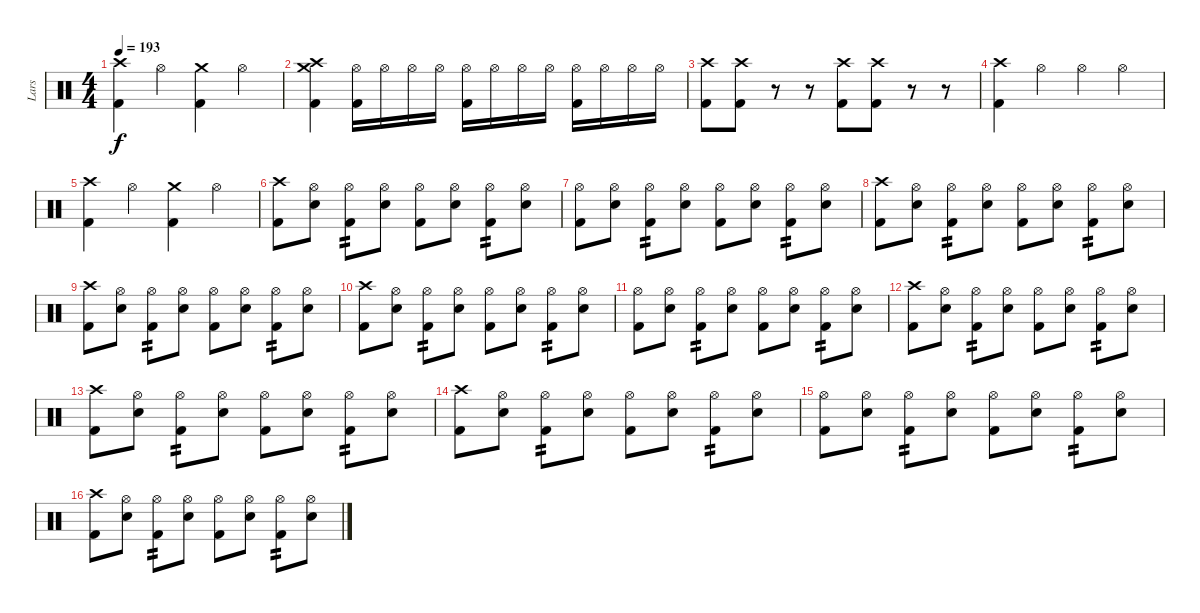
\track ("Lars" "Lars") {instrument percussion}
\staff {score}
\articulation defaults
\ts (4 4)
\tempo 193
\clef neutral
\ks c
("Crash high (hit)" "Kick (hit) 2").4{dy f} "Hi-Hat (open)".4 ("Crash medium (hit)" "Kick (hit) 2").4 "Hi-Hat (open)".4 |
("Crash high (hit)" "Crash medium (hit)" "Kick (hit) 2").4 ("Hi-Hat (open)" "Kick (hit) 2").16 "Hi-Hat (open)".16 "Hi-Hat (open)".16 "Hi-Hat (open)".16 ("Hi-Hat (open)" "Kick (hit) 2").16 "Hi-Hat (open)".16 "Hi-Hat (open)".16 "Hi-Hat (open)".16 ("Hi-Hat (open)" "Kick (hit) 2").16 "Hi-Hat (open)".16 "Hi-Hat (open)".16 "Hi-Hat (open)".16 |
("Crash high (hit)" "Kick (hit) 2").8 ("Crash high (hit)" "Kick (hit) 2").8 r.8 r.8 ("Crash high (hit)" "Kick (hit) 2").8 ("Crash high (hit)" "Kick (hit) 2").8 r.8 r.8 |
("Crash high (hit)" "Kick (hit) 2").4 "Hi-Hat (open)".4 "Hi-Hat (open)".4 "Hi-Hat (open)".4 |
("Crash high (hit)" "Kick (hit) 2").4 "Hi-Hat (open)".4 ("Crash medium (hit)" "Kick (hit) 2").4 "Hi-Hat (open)".4 |
("Crash high (hit)" "Kick (hit) 2").8 ("Hi-Hat (open)" "Electric Snare (hit)").8 ("Hi-Hat (open)" "Kick (hit) 2").8{tp 2} ("Hi-Hat (open)" "Electric Snare (hit)").8 ("Hi-Hat (open)" "Kick (hit) 2").8 ("Hi-Hat (open)" "Electric Snare (hit)").8 ("Hi-Hat (open)" "Kick (hit) 2").8{tp 2} ("Hi-Hat (open)" "Electric Snare (hit)").8 |
("Hi-Hat (open)" "Kick (hit) 2").8 ("Hi-Hat (open)" "Electric Snare (hit)").8 ("Hi-Hat (open)" "Kick (hit) 2").8{tp 2} ("Hi-Hat (open)" "Electric Snare (hit)").8 ("Hi-Hat (open)" "Kick (hit) 2").8 ("Hi-Hat (open)" "Electric Snare (hit)").8 ("Hi-Hat (open)" "Kick (hit) 2").8{tp 2} ("Hi-Hat (open)" "Electric Snare (hit)").8 |
("Crash high (hit)" "Kick (hit) 2").8 ("Hi-Hat (open)" "Electric Snare (hit)").8 ("Hi-Hat (open)" "Kick (hit) 2").8{tp 2} ("Hi-Hat (open)" "Electric Snare (hit)").8 ("Hi-Hat (open)" "Kick (hit) 2").8 ("Hi-Hat (open)" "Electric Snare (hit)").8 ("Hi-Hat (open)" "Kick (hit) 2").8{tp 2} ("Hi-Hat (open)" "Electric Snare (hit)").8 |
("Crash high (hit)" "Kick (hit) 2").8 ("Hi-Hat (open)" "Electric Snare (hit)").8 ("Hi-Hat (open)" "Kick (hit) 2").8{tp 2} ("Hi-Hat (open)" "Electric Snare (hit)").8 ("Hi-Hat (open)" "Kick (hit) 2").8 ("Hi-Hat (open)" "Electric Snare (hit)").8 ("Hi-Hat (open)" "Kick (hit) 2").8{tp 2} ("Hi-Hat (open)" "Electric Snare (hit)").8 |
("Crash high (hit)" "Kick (hit) 2").8 ("Hi-Hat (open)" "Electric Snare (hit)").8 ("Hi-Hat (open)" "Kick (hit) 2").8{tp 2} ("Hi-Hat (open)" "Electric Snare (hit)").8 ("Hi-Hat (open)" "Kick (hit) 2").8 ("Hi-Hat (open)" "Electric Snare (hit)").8 ("Hi-Hat (open)" "Kick (hit) 2").8{tp 2} ("Hi-Hat (open)" "Electric Snare (hit)").8 |
("Hi-Hat (open)" "Kick (hit) 2").8 ("Hi-Hat (open)" "Electric Snare (hit)").8 ("Hi-Hat (open)" "Kick (hit) 2").8{tp 2} ("Hi-Hat (open)" "Electric Snare (hit)").8 ("Hi-Hat (open)" "Kick (hit) 2").8 ("Hi-Hat (open)" "Electric Snare (hit)").8 ("Hi-Hat (open)" "Kick (hit) 2").8{tp 2} ("Hi-Hat (open)" "Electric Snare (hit)").8 |
("Crash high (hit)" "Kick (hit) 2").8 ("Hi-Hat (open)" "Electric Snare (hit)").8 ("Hi-Hat (open)" "Kick (hit) 2").8{tp 2} ("Hi-Hat (open)" "Electric Snare (hit)").8 ("Hi-Hat (open)" "Kick (hit) 2").8 ("Hi-Hat (open)" "Electric Snare (hit)").8 ("Hi-Hat (open)" "Kick (hit) 2").8{tp 2} ("Hi-Hat (open)" "Electric Snare (hit)").8 |
("Crash high (hit)" "Kick (hit) 2").8 ("Hi-Hat (open)" "Electric Snare (hit)").8 ("Hi-Hat (open)" "Kick (hit) 2").8{tp 2} ("Hi-Hat (open)" "Electric Snare (hit)").8 ("Hi-Hat (open)" "Kick (hit) 2").8 ("Hi-Hat (open)" "Electric Snare (hit)").8 ("Hi-Hat (open)" "Kick (hit) 2").8{tp 2} ("Hi-Hat (open)" "Electric Snare (hit)").8 |
("Crash high (hit)" "Kick (hit) 2").8 ("Hi-Hat (open)" "Electric Snare (hit)").8 ("Hi-Hat (open)" "Kick (hit) 2").8{tp 2} ("Hi-Hat (open)" "Electric Snare (hit)").8 ("Hi-Hat (open)" "Kick (hit) 2").8 ("Hi-Hat (open)" "Electric Snare (hit)").8 ("Hi-Hat (open)" "Kick (hit) 2").8{tp 2} ("Hi-Hat (open)" "Electric Snare (hit)").8 |
("Hi-Hat (open)" "Kick (hit) 2").8 ("Hi-Hat (open)" "Electric Snare (hit)").8 ("Hi-Hat (open)" "Kick (hit) 2").8{tp 2} ("Hi-Hat (open)" "Electric Snare (hit)").8 ("Hi-Hat (open)" "Kick (hit) 2").8 ("Hi-Hat (open)" "Electric Snare (hit)").8 ("Hi-Hat (open)" "Kick (hit) 2").8{tp 2} ("Hi-Hat (open)" "Electric Snare (hit)").8 |
("Crash high (hit)" "Kick (hit) 2").8 ("Hi-Hat (open)" "Electric Snare (hit)").8 ("Hi-Hat (open)" "Kick (hit) 2").8{tp 2} ("Hi-Hat (open)" "Electric Snare (hit)").8 ("Hi-Hat (open)" "Kick (hit) 2").8 ("Hi-Hat (open)" "Electric Snare (hit)").8 ("Hi-Hat (open)" "Kick (hit) 2").8{tp 2} ("Hi-Hat (open)" "Electric Snare (hit)").8
